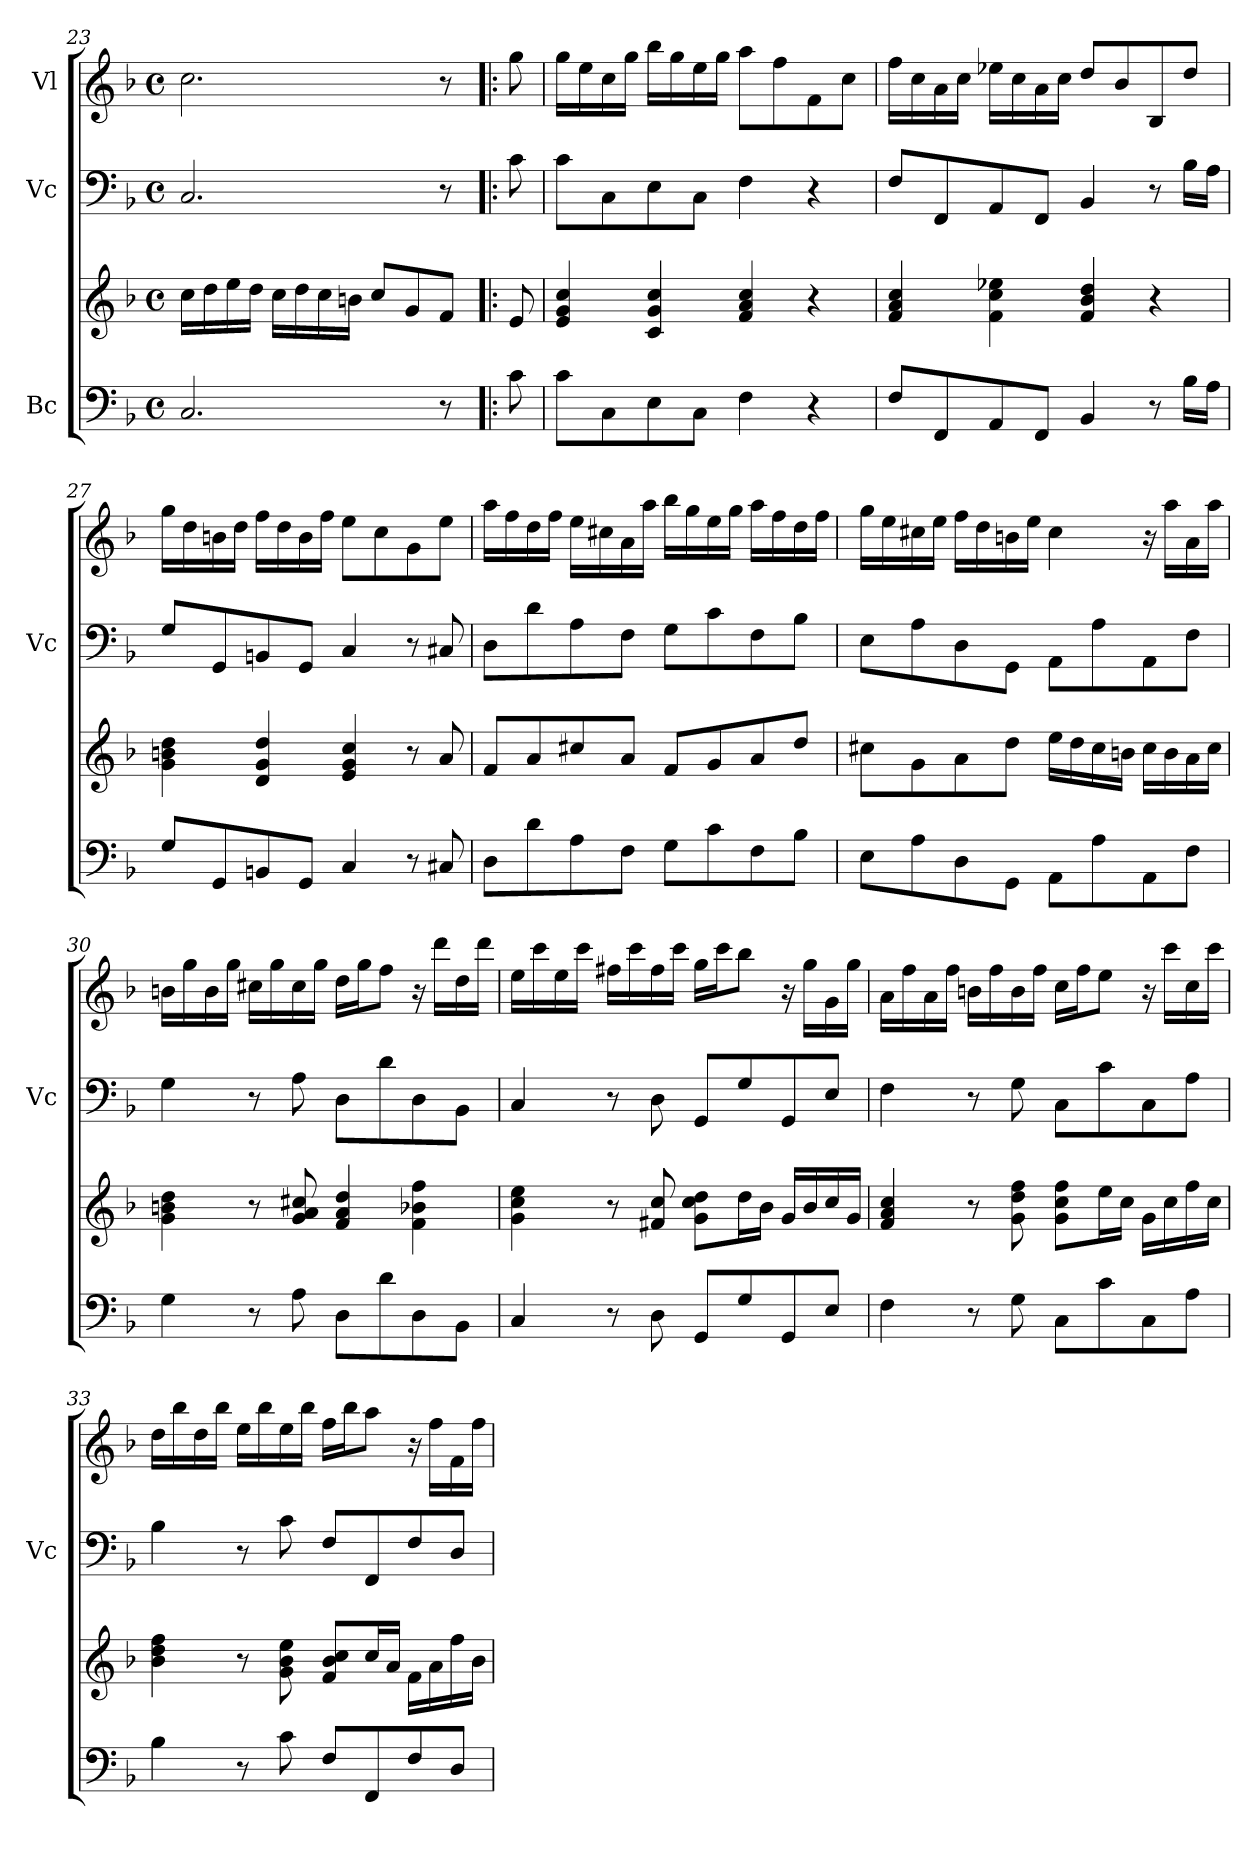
**kern	**kern	**kern	**kern
*part3	*part3	*part2	*part1
*staff4	*staff3	*staff2	*staff1
*I"Bc	*	*I"Vc	*I"Vl
*	*	*I'Vc	*
*clefF4	*clefG2	*clefF4	*clefG2
*k[b-]	*k[b-]	*k[b-]	*k[b-]
*M4/4	*M4/4	*M4/4	*M4/4
*met(c)	*met(c)	*met(c)	*met(c)
=23	=23	=23	=23
2.C/	16cc\LL	2.C/	2.cc\
.	16dd\	.	.
.	16ee\	.	.
.	16dd\JJ	.	.
.	16cc\LL	.	.
.	16dd\	.	.
.	16cc\	.	.
.	16bn\JJ	.	.
.	8cc/L	.	.
.	8g/	.	.
8r	8f/J	8r	8r
!!LO:LB:g=z
=24!|:	=24!|:	=24!|:	=24!|:
8c\	8e/	8c\	8gg\
=25	=25	=25	=25
8c\L	4e/ 4g/ 4cc/	8c\L	16gg\LL
.	.	.	16ee\
8C\	.	8C\	16cc\
.	.	.	16gg\JJ
8E\	4c/ 4g/ 4cc/	8E\	16bb-\LL
.	.	.	16gg\
8C\J	.	8C\J	16ee\
.	.	.	16gg\JJ
4F\	4f/ 4a/ 4cc/	4F\	8aa\L
.	.	.	8ff\
4r	4r	4r	8f\
.	.	.	8cc\J
=26	=26	=26	=26
8F/L	4f/ 4a/ 4cc/	8F/L	16ff\LL
.	.	.	16cc\
8FF/	.	8FF/	16a\
.	.	.	16cc\JJ
8AA/	4f\ 4cc\ 4ee-X\	8AA/	16ee-X\LL
.	.	.	16cc\
8FF/J	.	8FF/J	16a\
.	.	.	16cc\JJ
4BB-/	4f/ 4b-/ 4dd/	4BB-/	8dd/L
.	.	.	8b-/
8r	4r	8r	8B-/
16B-\LL	.	16B-\LL	8dd/J
16A\JJ	.	16A\JJ	.
=27	=27	=27	=27
8G/L	4g\ 4bn\ 4dd\	8G/L	16gg\LL
.	.	.	16dd\
8GG/	.	8GG/	16bn\
.	.	.	16dd\JJ
8BBn/	4d/ 4g/ 4dd/	8BBn/	16ff\LL
.	.	.	16dd\
8GG/J	.	8GG/J	16b\
.	.	.	16ff\JJ
4C/	4e/ 4g/ 4cc/	4C/	8ee\L
.	.	.	8cc\
8r	8r	8r	8g\
8C#X/	8a/	8C#X/	8ee\J
!!LO:PB:g=z
=28	=28	=28	=28
8D\L	8f/L	8D\L	16aa\LL
.	.	.	16ff\
8d\	8a/	8d\	16dd\
.	.	.	16ff\JJ
8A\	8cc#X/	8A\	16ee\LL
.	.	.	16cc#X\
8F\J	8a/J	8F\J	16a\
.	.	.	16aa\JJ
8G\L	8f/L	8G\L	16bb-\LL
.	.	.	16gg\
8c\	8g/	8c\	16ee\
.	.	.	16gg\JJ
8F\	8a/	8F\	16aa\LL
.	.	.	16ff\
8B-\J	8dd/J	8B-\J	16dd\
.	.	.	16ff\JJ
=29	=29	=29	=29
8E\L	8cc#X\L	8E\L	16gg\LL
.	.	.	16ee\
8A\	8g\	8A\	16cc#X\
.	.	.	16ee\JJ
8D\	8a\	8D\	16ff\LL
.	.	.	16dd\
8GG\J	8dd\J	8GG\J	16bn\
.	.	.	16ee\JJ
8AA\L	16ee\LL	8AA\L	4cc#\
.	16dd\	.	.
8A\	16cc#\	8A\	.
.	16bn\JJ	.	.
8AA\	16cc#\LL	8AA\	16r
.	16b\	.	16aa\LL
8F\J	16a\	8F\J	16a\
.	16cc#\JJ	.	16aa\JJ
!!LO:LB:g=z
=30	=30	=30	=30
4G\	4g\ 4bn\ 4dd\	4G\	16bn\LL
.	.	.	16gg\
.	.	.	16b\
.	.	.	16gg\JJ
8r	8r	8r	16cc#X\LL
.	.	.	16gg\
8A\	8g/ 8a/ 8cc#X/	8A\	16cc#\
.	.	.	16gg\JJ
8D\L	4f/ 4a/ 4dd/	8D\L	16dd\LL
.	.	.	16gg\J
8d\	.	8d\	8ff\J
8D\	4f\ 4b-X\ 4ff\	8D\	16r
.	.	.	16ddd\LL
8BB-\J	.	8BB-\J	16dd\
.	.	.	16ddd\JJ
=31	=31	=31	=31
4C/	4g\ 4cc\ 4ee\	4C/	16ee\LL
.	.	.	16ccc\
.	.	.	16ee\
.	.	.	16ccc\JJ
8r	8r	8r	16ff#X\LL
.	.	.	16ccc\
8D\	8f#X/ 8cc/	8D\	16ff#\
.	.	.	16ccc\JJ
8GG/L	8g\ 8cc\ 8dd\L	8GG/L	16gg\LL
.	.	.	16ccc\J
8G/	16dd\L	8G/	8bb-\J
.	16b-\JJ	.	.
8GG/	16g/LL	8GG/	16r
.	16b-/	.	16gg\LL
8E/J	16cc/	8E/J	16g\
.	16g/JJ	.	16gg\JJ
!!LO:LB:g=z
=32	=32	=32	=32
4F\	4f/ 4a/ 4cc/	4F\	16a\LL
.	.	.	16ff\
.	.	.	16a\
.	.	.	16ff\JJ
8r	8r	8r	16bn\LL
.	.	.	16ff\
8G\	8g\ 8dd\ 8ff\	8G\	16b\
.	.	.	16ff\JJ
8C\L	8g\ 8cc\ 8ff\L	8C\L	16cc\LL
.	.	.	16ff\J
8c\	16ee\L	8c\	8ee\J
.	16cc\JJ	.	.
8C\	16g\LL	8C\	16r
.	16cc\	.	16ccc\LL
8A\J	16ff\	8A\J	16cc\
.	16cc\JJ	.	16ccc\JJ
=33	=33	=33	=33
4B-\	4b-\ 4dd\ 4ff\	4B-\	16dd\LL
.	.	.	16bb-\
.	.	.	16dd\
.	.	.	16bb-\JJ
8r	8r	8r	16ee\LL
.	.	.	16bb-\
8c\	8g\ 8b-\ 8ee\	8c\	16ee\
.	.	.	16bb-\JJ
8F/L	8f/ 8b-/ 8cc/L	8F/L	16ff\LL
.	.	.	16bb-\J
8FF/	16cc/L	8FF/	8aa\J
.	16a/JJ	.	.
8F/	16f\LL	8F/	16r
.	16a\	.	16ff\LL
8D/J	16ff\	8D/J	16f\
.	16b-\JJ	.	16ff\JJ
=	=	=	=
*-	*-	*-	*-
